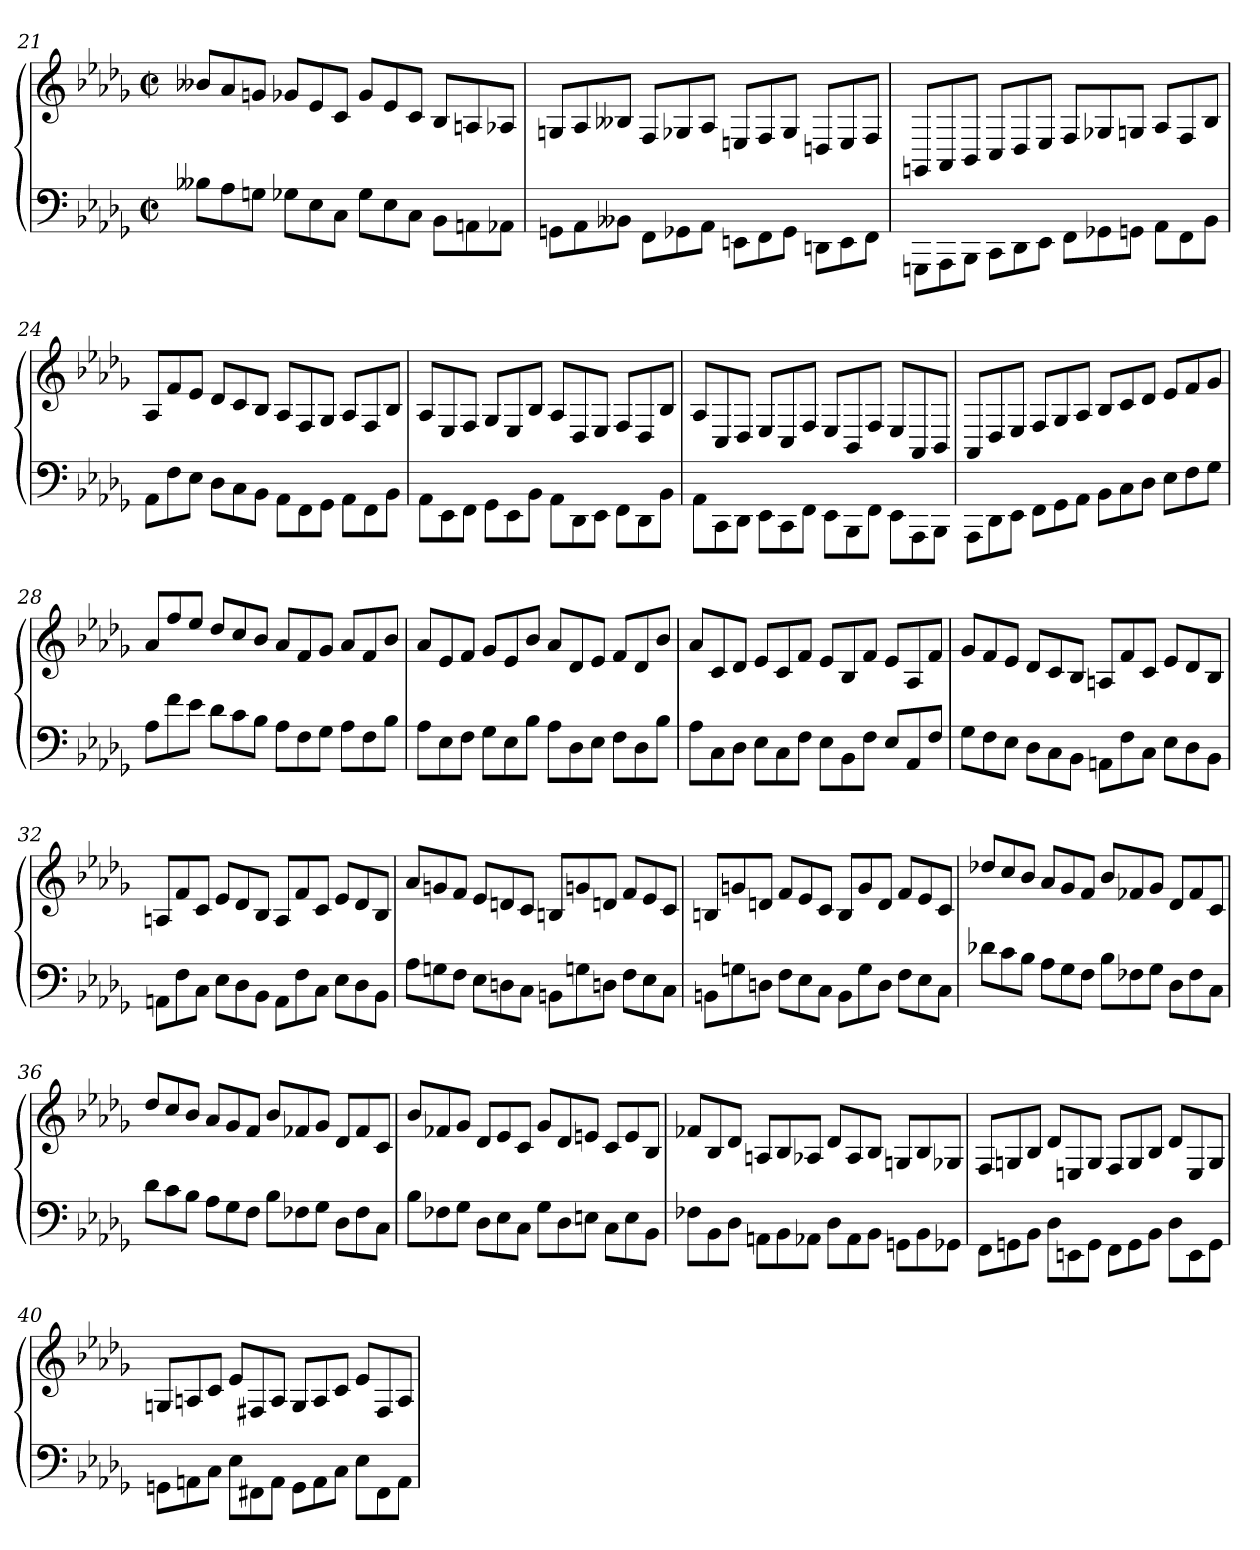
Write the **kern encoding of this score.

**kern	**kern
*part1	*part1
*staff2	*staff1
*clefF4	*clefG2
*k[b-e-a-d-g-]	*k[b-e-a-d-g-]
*b-:	*b-:
*M2/2	*M2/2
*met(c|)	*met(c|)
*Xtuplet	*Xtuplet
=21	=21
12B--XL	12b--XL
12A-	12a-
12GnJ	12gnJ
12G-XL	12g-XL
12E-	12e-
12CJ	12cJ
12G-L	12g-L
12E-	12e-
12CJ	12cJ
12BB-\L	12B-/L
12AAn\	12An/
12AA-X\J	12A-X/J
=22	=22
12GGn\L	12Gn/L
12AA-\	12A-/
12BB--X\J	12B--X/J
12FF\L	12F/L
12GG-X\	12G-X/
12AA-\J	12A-/J
12EEn\L	12En/L
12FF\	12F/
12GG-\J	12G-/J
12DDn\L	12Dn/L
12EE\	12E/
12FF\J	12F/J
=23	=23
12GGGn\L	12GGn/L
12AAA-\	12AA-/
12BBB-\J	12BB-/J
12CC\L	12C/L
12DD-\	12D-/
12EE-\J	12E-/J
12FF\L	12F/L
12GG-X	12G-X
12GGn\J	12Gn/J
12AA-\L	12A-/L
12FF\	12F/
12BB-\J	12B-/J
=24	=24
12AA-\L	12A-/L
12F	12f
12E-J	12e-J
12D-\L	12d-L
12C\	12c
12BB-\J	12B-J
12AA-\L	12A-/L
12FF\	12F/
12GG-\J	12G-/J
12AA-\L	12A-/L
12FF\	12F/
12BB-\J	12B-/J
=25	=25
12AA-\L	12A-/L
12EE-\	12E-/
12FF\J	12F/J
12GG-\L	12G-/L
12EE-\	12E-/
12BB-\J	12B-/J
12AA-\L	12A-/L
12DD-\	12D-/
12EE-\J	12E-/J
12FF\L	12F/L
12DD-\	12D-/
12BB-\J	12B-/J
=26	=26
12AA-\L	12A-/L
12CC\	12C/
12DD-\J	12D-/J
12EE-\L	12E-/L
12CC\	12C/
12FF\J	12F/J
12EE-\L	12E-/L
12BBB-\	12BB-/
12FF\J	12F/J
12EE-\L	12E-/L
12AAA-\	12AA-/
12BBB-\J	12BB-/J
=27	=27
12AAA-\L	12AA-/L
12DD-\	12D-/
12EE-\J	12E-/J
12FF\L	12F/L
12GG-\	12G-/
12AA-\J	12A-/J
12BB-\L	12B-L
12C\	12c
12D-\J	12d-J
12E-L	12e-L
12F	12f
12G-J	12g-J
=28	=28
12A-L	12a-/L
12f\	12ff/
12e-\J	12ee-/J
12d-\L	12dd-/L
12c\	12cc/
12B-\J	12b-/J
12A-L	12a-L
12F	12f
12G-J	12g-J
12A-L	12a-L
12F	12f
12B-J	12b-J
=29	=29
12A-L	12a-L
12E-	12e-
12FJ	12fJ
12G-L	12g-L
12E-	12e-
12B-J	12b-J
12A-L	12a-L
12D-	12d-
12E-J	12e-J
12FL	12fL
12D-	12d-
12B-J	12b-J
=30	=30
12A-L	12a-L
12C	12c
12D-J	12d-J
12E-L	12e-L
12C	12c
12FJ	12fJ
12E-L	12e-L
12BB-	12B-
12FJ	12fJ
12E-L	12e-L
12AA-	12A-
12FJ	12fJ
=31	=31
12G-L	12g-L
12F	12f
12E-J	12e-J
12D-\L	12d-L
12C\	12c
12BB-\J	12B-J
12AAn\L	12An/L
12F	12f
12CJ	12cJ
12E-\L	12e-L
12D-\	12d-
12BB-\J	12B-J
=32	=32
12AAn\L	12An/L
12F	12f
12CJ	12cJ
12E-\L	12e-L
12D-\	12d-
12BB-\J	12B-J
12AA\L	12A/L
12F	12f
12CJ	12cJ
12E-\L	12e-L
12D-\	12d-
12BB-\J	12B-J
=33	=33
12A-L	12a-L
12Gn	12gn
12FJ	12fJ
12E-L	12e-L
12Dn	12dn
12CJ	12cJ
12BBnL	12BnL
12Gn	12gn
12DnJ	12dnJ
12FL	12fL
12E-	12e-
12CJ	12cJ
=34	=34
12BBnL	12BnL
12Gn	12gn
12DnJ	12dnJ
12FL	12fL
12E-	12e-
12CJ	12cJ
12BBL	12BL
12G	12g
12DJ	12dJ
12FL	12fL
12E-	12e-
12CJ	12cJ
=35	=35
12d-XL	12dd-X/L
12c	12cc/
12B-J	12b-/J
12A-L	12a-L
12G-	12g-
12FJ	12fJ
12B-L	12b-L
12F-X	12f-X
12G-J	12g-J
12D-L	12d-L
12F-	12f-
12CJ	12cJ
=36	=36
12d-L	12dd-/L
12c	12cc/
12B-J	12b-/J
12A-L	12a-L
12G-	12g-
12FJ	12fJ
12B-L	12b-L
12F-X	12f-X
12G-J	12g-J
12D-L	12d-L
12F-	12f-
12CJ	12cJ
=37	=37
12B-L	12b-L
12F-X	12f-X
12G-J	12g-J
12D-L	12d-L
12E-	12e-
12CJ	12cJ
12G-L	12g-L
12D-	12d-
12EnJ	12enJ
12CL	12cL
12E	12e
12BB-\J	12B-/J
=38	=38
12F-XL	12f-XL
12BB-	12B-
12D-J	12d-J
12AAn\L	12An/L
12BB-\	12B-/
12AA-X\J	12A-X/J
12D-L	12d-L
12AA-\	12A-/
12BB-\J	12B-/J
12GGn\L	12Gn/L
12BB-\	12B-/
12GG-X\J	12G-X/J
=39	=39
12FF\L	12F/L
12GGn\	12Gn/
12BB-\J	12B-/J
12D-L	12d-L
12EEn\	12En/
12GG\J	12G/J
12FF\L	12F/L
12GG\	12G/
12BB-\J	12B-/J
12D-L	12d-L
12EE\	12E/
12GG\J	12G/J
=40	=40
12GGn\L	12Gn/L
12AAn\	12An/
12C\J	12c/J
12E-L	12e-L
12FF#X\	12F#X/
12AA\J	12A/J
12GG\L	12G/L
12AA\	12A/
12C\J	12c/J
12E-L	12e-L
12FF#\	12F#/
12AA\J	12A/J
=	=
*-	*-
